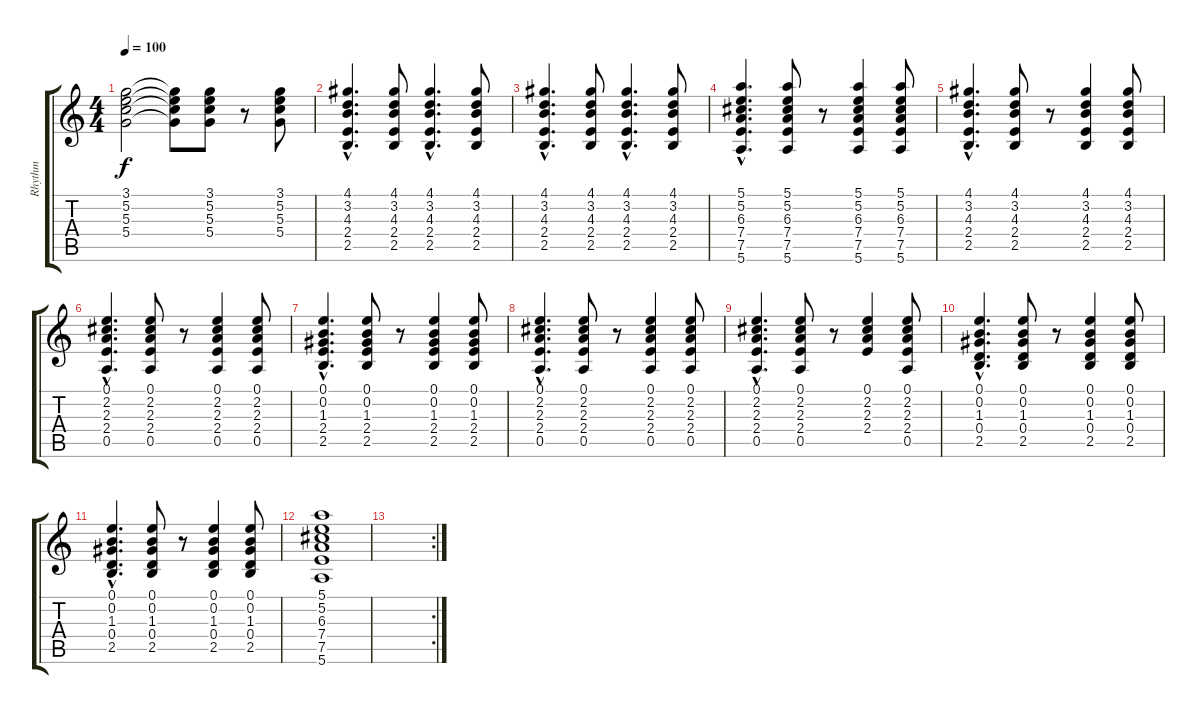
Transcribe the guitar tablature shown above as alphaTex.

\track ("Rhythm" "Rhythm") {instrument acousticguitarsteel}
\staff {score tabs}
\tuning (E4 B3 G3 D3 A2 E2) {hide}
\ts (4 4)
\tempo 100
\clef g2
\ks c
(3.1 5.2 5.3 5.4).2{dy f} (3.1{t} 5.2{t} 5.3{t} 5.4{t}).8 (3.1 5.2 5.3 5.4).8 r.8 (3.1 5.2 5.3 5.4).8 |
(4.1{hac} 3.2{hac} 4.3{hac} 2.4{hac} 2.5{hac}).4{d} (4.1 3.2 4.3 2.4 2.5).8 (4.1{hac} 3.2{hac} 4.3{hac} 2.4{hac} 2.5{hac}).4{d} (4.1 3.2 4.3 2.4 2.5).8 |
(4.1{hac} 3.2{hac} 4.3{hac} 2.4{hac} 2.5{hac}).4{d} (4.1 3.2 4.3 2.4 2.5).8 (4.1{hac} 3.2{hac} 4.3{hac} 2.4{hac} 2.5{hac}).4{d} (4.1 3.2 4.3 2.4 2.5).8 |
(5.1{hac} 5.2{hac} 6.3{hac} 7.4{hac} 7.5{hac} 5.6{hac}).4{d} (5.1 5.2 6.3 7.4 7.5 5.6).8 r.8 (5.1 5.2 6.3 7.4 7.5 5.6).4 (5.1 5.2 6.3 7.4 7.5 5.6).8 |
(4.1{hac} 3.2{hac} 4.3{hac} 2.4{hac} 2.5{hac}).4{d} (4.1 3.2 4.3 2.4 2.5).8 r.8 (4.1 3.2 4.3 2.4 2.5).4 (4.1 3.2 4.3 2.4 2.5).8 |
(0.1{hac} 2.2{hac} 2.3{hac} 2.4{hac} 0.5{hac}).4{d} (0.1 2.2 2.3 2.4 0.5).8 r.8 (0.1 2.2 2.3 2.4 0.5).4 (0.1 2.2 2.3 2.4 0.5).8 |
(0.1{hac} 0.2{hac} 1.3{hac} 2.4{hac} 2.5{hac}).4{d} (0.1 0.2 1.3 2.4 2.5).8 r.8 (0.1 0.2 1.3 2.4 2.5).4 (0.1 0.2 1.3 2.4 2.5).8 |
(0.1{hac} 2.2{hac} 2.3{hac} 2.4{hac} 0.5{hac}).4{d} (0.1 2.2 2.3 2.4 0.5).8 r.8 (0.1 2.2 2.3 2.4 0.5).4 (0.1 2.2 2.3 2.4 0.5).8 |
(0.1{hac} 2.2{hac} 2.3{hac} 2.4{hac} 0.5{hac}).4{d} (0.1 2.2 2.3 2.4 0.5).8 r.8 (0.1 2.2 2.3 2.4).4 (0.1 2.2 2.3 2.4 0.5).8 |
(0.1{hac} 0.2{hac} 1.3{hac} 0.4{hac} 2.5{hac}).4{d} (0.1 0.2 1.3 0.4 2.5).8 r.8 (0.1 0.2 1.3 0.4 2.5).4 (0.1 0.2 1.3 0.4 2.5).8 |
(0.1{hac} 0.2{hac} 1.3{hac} 0.4{hac} 2.5{hac}).4{d} (0.1 0.2 1.3 0.4 2.5).8 r.8 (0.1 0.2 1.3 0.4 2.5).4 (0.1 0.2 1.3 0.4 2.5).8 |
(5.1 5.2 6.3 7.4 7.5 5.6).1 |
\rc 2
